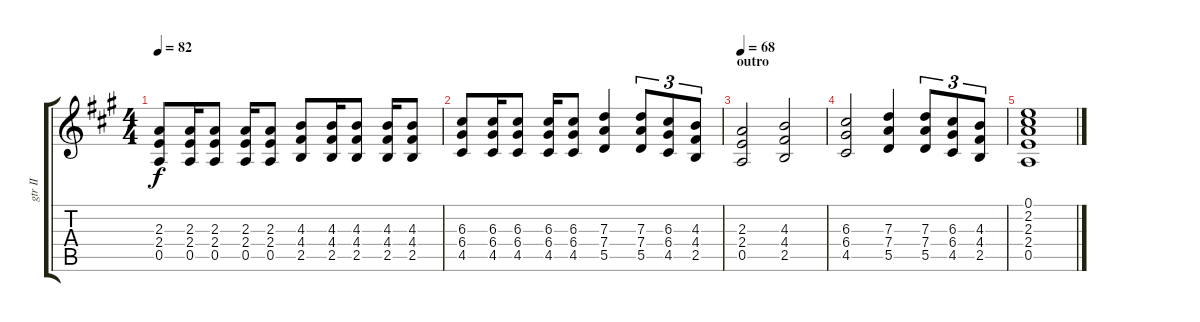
\track ("gtr II" "gtr II") {instrument acousticguitarsteel}
\staff {score tabs}
\tuning (E4 B3 G3 D3 A2 E2) {hide}
\ts (4 4)
\tempo 82
\clef g2
\ks a
(2.3 2.4 0.5).8{dy f} (2.3 2.4 0.5).16 (2.3 2.4 0.5).8 (2.3 2.4 0.5).16 (2.3 2.4 0.5).8 (4.3 4.4 2.5).8 (4.3 4.4 2.5).16 (4.3 4.4 2.5).8 (4.3 4.4 2.5).16 (4.3 4.4 2.5).8 |
(6.3 6.4 4.5).8 (6.3 6.4 4.5).16 (6.3 6.4 4.5).8 (6.3 6.4 4.5).16 (6.3 6.4 4.5).8 (7.3 7.4 5.5).4 (7.3 7.4 5.5).8{tu (3 2)} (6.3 6.4 4.5).8{tu (3 2)} (4.3 4.4 2.5).8{tu (3 2)} |
\section ("" "outro")
\tempo 68
(2.3 2.4 0.5).2 (4.3 4.4 2.5).2 |
(6.3 6.4 4.5).2 (7.3 7.4 5.5).4 (7.3 7.4 5.5).8{tu (3 2)} (6.3 6.4 4.5).8{tu (3 2)} (4.3 4.4 2.5).8{tu (3 2)} |
(0.1 2.2 2.3 2.4 0.5).1
